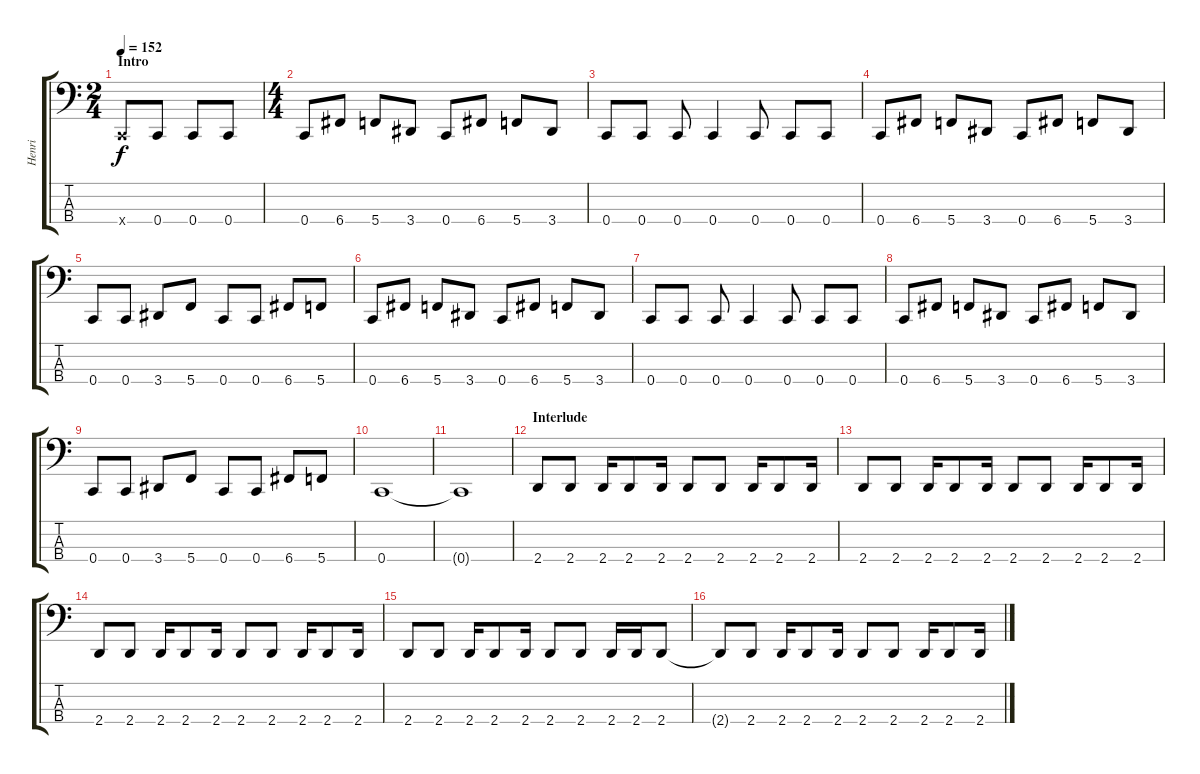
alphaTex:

\track ("Henri" "Henri") {instrument electricbasspick}
\staff {score tabs}
\tuning (Eb2 Bb1 F1 C1) {hide}
\ts (2 4)
\section ("" "Intro")
\tempo 152
\clef f4
\ks c
0.4{x}.8{dy f instrument electricbasspick} 0.4.8 0.4.8 0.4.8 |
\ts (4 4)
0.4.8 6.4.8 5.4.8 3.4.8 0.4.8 6.4.8 5.4.8 3.4.8 |
0.4.8 0.4.8 0.4.8 0.4.4 0.4.8 0.4.8 0.4.8 |
0.4.8 6.4.8 5.4.8 3.4.8 0.4.8 6.4.8 5.4.8 3.4.8 |
0.4.8 0.4.8 3.4.8 5.4.8 0.4.8 0.4.8 6.4.8 5.4.8 |
0.4.8 6.4.8 5.4.8 3.4.8 0.4.8 6.4.8 5.4.8 3.4.8 |
0.4.8 0.4.8 0.4.8 0.4.4 0.4.8 0.4.8 0.4.8 |
0.4.8 6.4.8 5.4.8 3.4.8 0.4.8 6.4.8 5.4.8 3.4.8 |
0.4.8 0.4.8 3.4.8 5.4.8 0.4.8 0.4.8 6.4.8 5.4.8 |
0.4.1 |
0.4{t}.1 |
\section ("" "Interlude")
2.4.8 2.4.8 2.4.16 2.4.8 2.4.16 2.4.8 2.4.8 2.4.16 2.4.8 2.4.16 |
2.4.8 2.4.8 2.4.16 2.4.8 2.4.16 2.4.8 2.4.8 2.4.16 2.4.8 2.4.16 |
2.4.8 2.4.8 2.4.16 2.4.8 2.4.16 2.4.8 2.4.8 2.4.16 2.4.8 2.4.16 |
2.4.8 2.4.8 2.4.16 2.4.8 2.4.16 2.4.8 2.4.8 2.4.16 2.4.16 2.4.8 |
2.4{t}.8 2.4.8 2.4.16 2.4.8 2.4.16 2.4.8 2.4.8 2.4.16 2.4.8 2.4.16
